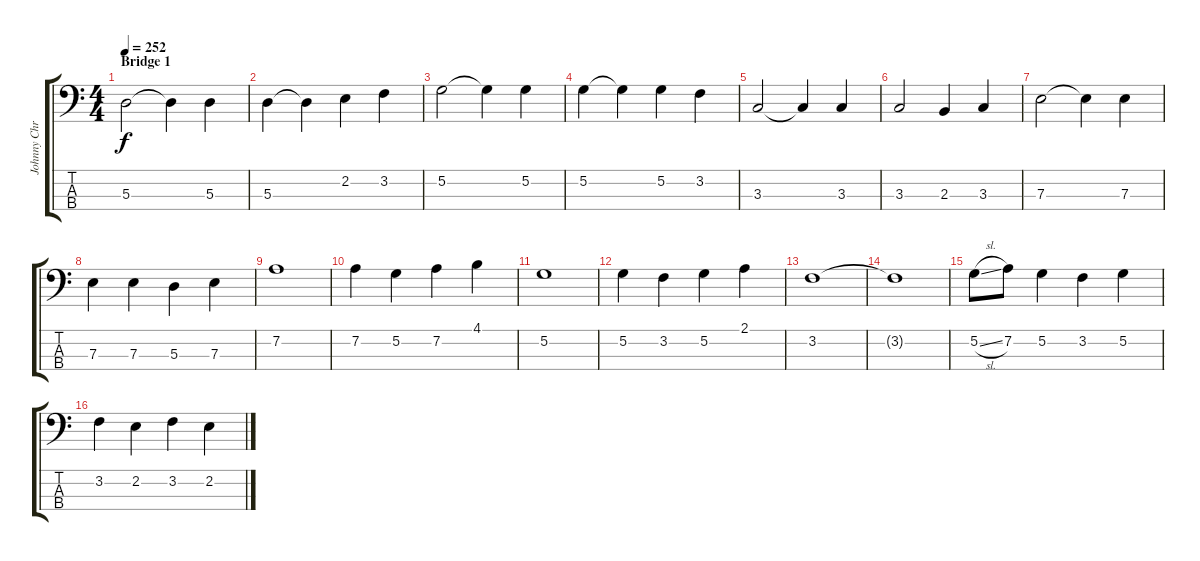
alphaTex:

\track ("Johnny Christ" "Johnny Chr") {instrument electricbasspick}
\staff {score tabs}
\tuning (G2 D2 A1 D1) {hide}
\ts (4 4)
\section ("" "Bridge 1")
\tempo 252
\clef f4
\ks c
5.3.2{dy f} 5.3{t}.4 5.3.4 |
5.3.4 5.3{t}.4 2.2.4 3.2.4 |
5.2.2 5.2{t}.4 5.2.4 |
5.2.4 5.2{t}.4 5.2.4 3.2.4 |
3.3.2 3.3{t}.4 3.3.4 |
3.3.2 2.3.4 3.3.4 |
7.3.2 7.3{t}.4 7.3.4 |
7.3.4 7.3.4 5.3.4 7.3.4 |
7.2.1 |
7.2.4 5.2.4 7.2.4 4.1.4 |
5.2.1 |
5.2.4 3.2.4 5.2.4 2.1.4 |
3.2.1 |
3.2{t}.1 |
5.2{sl}.8 7.2.8 5.2.4 3.2.4 5.2.4 |
3.2.4 2.2.4 3.2.4 2.2.4
